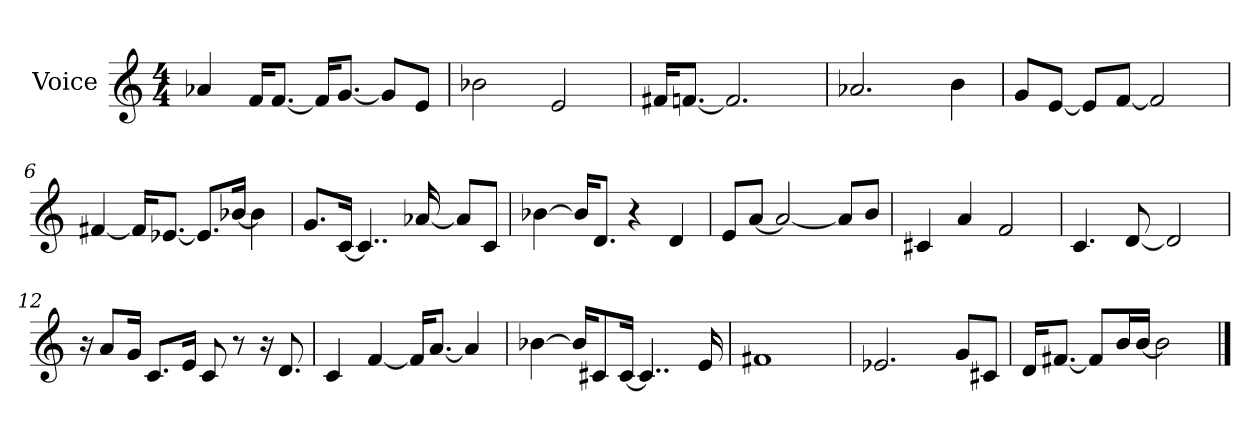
**kern
*part1
*staff1
*I"Voice
*I'Voice
*clefG2
*M4/4
=1
4a-X/
16f/KL
[<8.f/J
16f/KL]
[<8.g/J
8g/L]
8e/J
=2
2b-X\
2e/
=3
16f#X/KL
[<8.fn/J
2.f/]
=4
2.a-X/
4b\
=5
8g/L
[<8e/J
8e/L]
[<8f/J
2f/]
=6
[<4f#X/
16f#/KL]
[<8.e-X/J
8.e-/L]
[>16b-X/Jk
4b-\]
=7
8.g/L
[<16c/Jk
4..c/]
[<16a-X/
8a-/L]
8c/J
!!LO:LB:g=z
=8
[>4b-X\
16b-/KL]
8.d/J
4r
4d/
=9
8e/L
[<8a/J
2a/_<
8a/L]
8b/J
=10
4c#X/
4a/
2f/
=11
4.c/
[<8d/
2d/]
=12
16ra
8a/L
16g/Jk
8.c/L
16e/Jk
8c/
8r
16ra
8.d/
=13
4c/
[<4f/
16f/KL]
[<8.a/J
4a/]
=14
[>4b-X\
16b-/KL]
8c#X/
[<16c#/Jk
4..c#/]
16e/
!!LO:LB:g=z
=15
1f#X
=16
2.e-X/
8g/L
8c#X/J
=17
16d/KL
[<8.f#X/J
8f#/L]
16b/L
[>16b/JJ
2b\]
==
*-
